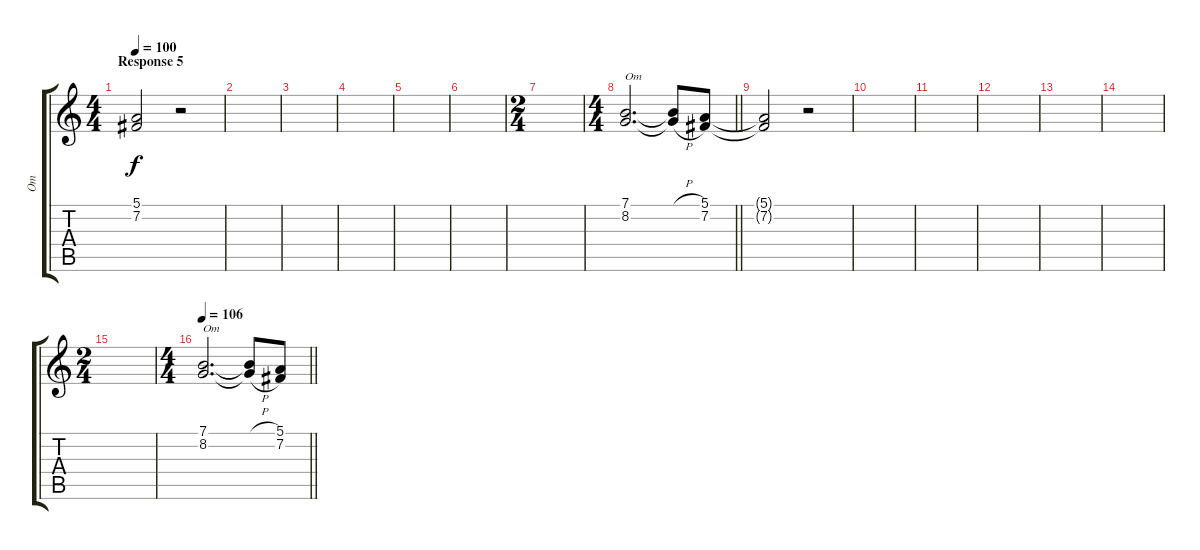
\track ("Om" "Om") {instrument choiraahs}
\staff {score tabs}
\tuning (E4 B3 G3 D3 A2 E2) {hide}
\ts (4 4)
\section ("" "Response 5")
\tempo 100
\clef g2
\ks c
(5.1{t} 7.2{t}).2{dy f} r.2 |
|
|
|
|
|
\ts (2 4)
|
\ts (4 4)
\barLineRight lightlight
(7.1 8.2).2{d txt "Om"} (7.1{h t} 8.2{h t}).8 (5.1 7.2).8 |
(5.1{t} 7.2{t}).2 r.2 |
|
|
|
|
|
\ts (2 4)
|
\ts (4 4)
\tempo 106
\barLineRight lightlight
(7.1 8.2).2{d txt "Om"} (7.1{h t} 8.2{h t}).8 (5.1 7.2).8
